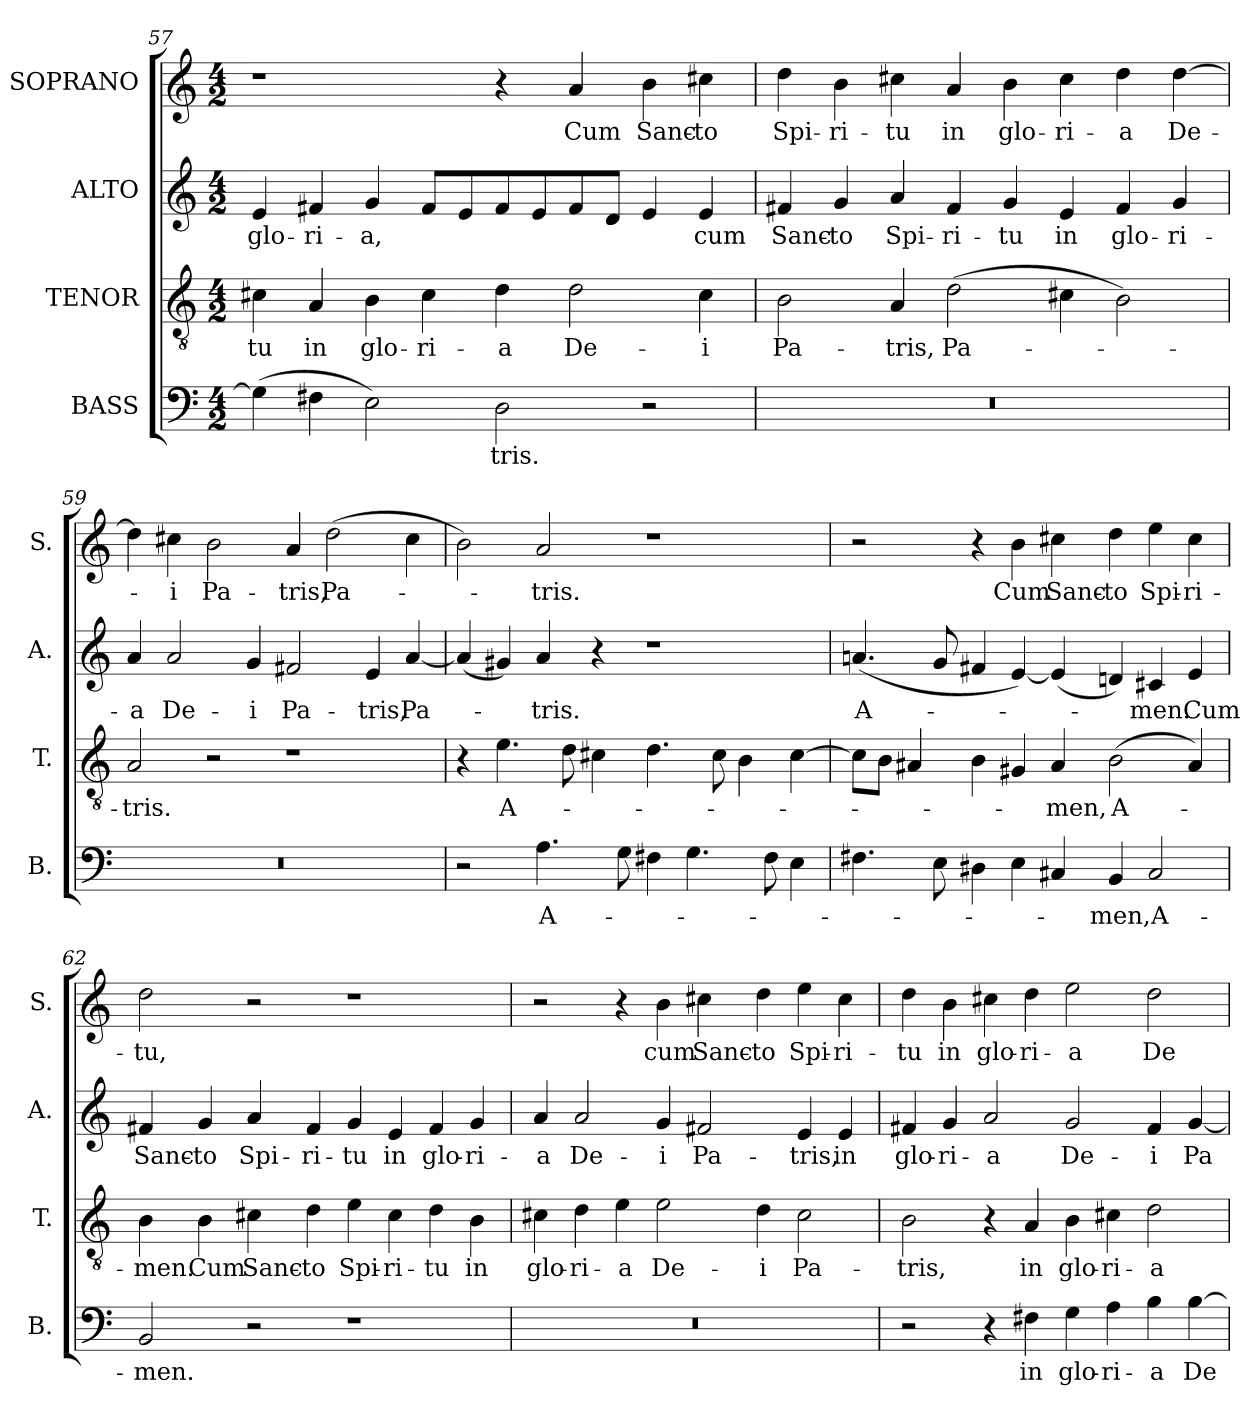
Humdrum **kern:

**kern	**text	**kern	**text	**kern	**text	**kern	**text
*part4	*part4	*part3	*part3	*part2	*part2	*part1	*part1
*staff4	*staff4	*staff3	*staff3	*staff2	*staff2	*staff1	*staff1
*I"BASS	*	*I"TENOR	*	*I"ALTO	*	*I"SOPRANO	*
*I'B.	*	*I'T.	*	*I'A.	*	*I'S.	*
*clefF4	*	*clefGv2	*	*clefG2	*	*clefG2	*
*	*	*ITrd7c12	*	*	*	*	*
*k[]	*	*k[]	*	*k[]	*	*k[]	*
*M4/2	*	*M4/2	*	*M4/2	*	*M4/2	*
=57	=57	=57	=57	=57	=57	=57	=57
!	!	!	!LO:LY:b	!	!LO:LY:b	!	!
(4G\]	.	4C#X\	-tu	4e/	glo-	1r	.
!	!	!	!LO:LY:b	!	!LO:LY:b	!	!
4F#X\	.	4AA/	in	4f#X/	-ri-	.	.
!	!	!	!LO:LY:b	!	!LO:LY:b	!	!
2E\)	.	4BB\	glo-	4g/	-a,	.	.
!	!	!	!LO:LY:b	!	!	!	!
.	.	4C#\	-ri-	8f#/L	.	.	.
.	.	.	.	8e/	.	.	.
!	!LO:LY:b	!	!LO:LY:b	!	!	!	!
2D\	-tris.	4D\	-a	8f#/	.	4r	.
.	.	.	.	8e/	.	.	.
!	!	!	!LO:LY:b	!	!	!	!LO:LY:b
.	.	2D\	De-	8f#/	.	4a/	Cum
.	.	.	.	8d/J	.	.	.
!	!	!	!	!	!	!	!LO:LY:b
2r	.	.	.	4e/	.	4b\	Sanc-
!	!	!	!LO:LY:b	!	!LO:LY:b	!	!LO:LY:b
.	.	4C#\	-i	4e/	cum	4cc#X\	-to
!!LO:LB:g=z
=58	=58	=58	=58	=58	=58	=58	=58
!	!	!	!LO:LY:b	!	!LO:LY:b	!	!LO:LY:b
0r	.	2BB\	Pa-	4f#X/	Sanc-	4dd\	Spi-
!	!	!	!	!	!LO:LY:b	!	!LO:LY:b
.	.	.	.	4g/	-to	4b\	-ri-
!	!	!	!LO:LY:b	!	!LO:LY:b	!	!LO:LY:b
.	.	4AA/	-tris,	4a/	Spi-	4cc#X\	-tu
!	!	!	!LO:LY:b	!	!LO:LY:b	!	!LO:LY:b
.	.	(2D\	Pa-	4f#/	-ri-	4a/	in
!	!	!	!	!	!LO:LY:b	!	!LO:LY:b
.	.	.	.	4g/	-tu	4b\	glo-
!	!	!	!	!	!LO:LY:b	!	!LO:LY:b
.	.	4C#X\	.	4e/	in	4cc#\	-ri-
!	!	!	!	!	!LO:LY:b	!	!LO:LY:b
.	.	2BB\)	.	4f#/	glo-	4dd\	-a
!	!	!	!	!	!LO:LY:b	!	!LO:LY:b
.	.	.	.	4g/	-ri-	[4dd\	De-
=59	=59	=59	=59	=59	=59	=59	=59
!	!	!	!LO:LY:b	!	!LO:LY:b	!	!
0r	.	2AA/	-tris.	4a/	-a	4dd\]	.
!	!	!	!	!	!LO:LY:b	!	!LO:LY:b
.	.	.	.	2a/	De-	4cc#X\	-i
!	!	!	!	!	!	!	!LO:LY:b
.	.	2r	.	.	.	2b\	Pa-
!	!	!	!	!	!LO:LY:b	!	!
.	.	.	.	4g/	-i	.	.
!	!	!	!	!	!LO:LY:b	!	!LO:LY:b
.	.	1r	.	2f#X/	Pa-	4a/	-tris,
!	!	!	!	!	!	!	!LO:LY:b
.	.	.	.	.	.	(2dd\	Pa-
!	!	!	!	!	!LO:LY:b	!	!
.	.	.	.	4e/	-tris,	.	.
!	!	!	!	!	!LO:LY:b	!	!
.	.	.	.	[4a/	Pa-	4cc#\	.
=60	=60	=60	=60	=60	=60	=60	=60
2r	.	4r	.	(4a/]	.	2b\)	.
!	!	!	!LO:LY:b	!	!	!	!
.	.	4.E\	A-	4g#X/)	.	.	.
!	!LO:LY:b	!	!	!	!LO:LY:b	!	!LO:LY:b
4.A\	A-	.	.	4a/	-tris.	2a/	-tris.
.	.	8D\	.	.	.	.	.
.	.	4C#X\	.	4r	.	.	.
8G\	.	.	.	.	.	.	.
4F#X\	.	4.D\	.	1r	.	1r	.
4.G\	.	.	.	.	.	.	.
.	.	8C#\	.	.	.	.	.
.	.	4BB\	.	.	.	.	.
8F#\	.	.	.	.	.	.	.
4E\	.	[4C#\	.	.	.	.	.
=61	=61	=61	=61	=61	=61	=61	=61
!	!	!	!	!	!LO:LY:b	!	!
4.F#X\	.	8C#\L]	.	(4.an/	A-	2r	.
.	.	8BB\J	.	.	.	.	.
.	.	4AA#X/	.	.	.	.	.
8E\	.	.	.	8g/	.	.	.
4D#X\	.	4BB\	.	4f#X/	.	4r	.
!	!	!	!	!	!	!	!LO:LY:b
4E\	.	4GG#X/	.	[4e/)	.	4b\	Cum
!	!	!	!LO:LY:b	!	!	!	!LO:LY:b
4C#X/	.	4AA#/	-men,	(4e/]	.	4cc#X\	Sanc-
!	!LO:LY:b	!	!LO:LY:b	!	!	!	!LO:LY:b
4BB/	-men,	(2BB\	A-	4dn/)	.	4dd\	-to
!	!LO:LY:b	!	!	!	!LO:LY:b	!	!LO:LY:b
2C#/	A-	.	.	4c#X/	-men.	4ee\	Spi-
!	!	!	!	!	!LO:LY:b	!	!LO:LY:b
.	.	4AA#/)	.	4e/	Cum	4cc#\	-ri-
!!LO:LB:g=z
=62	=62	=62	=62	=62	=62	=62	=62
!	!LO:LY:b	!	!LO:LY:b	!	!LO:LY:b	!	!LO:LY:b
2BB/	-men.	4BB\	-men.	4f#X/	Sanc-	2dd\	-tu,
!	!	!	!LO:LY:b	!	!LO:LY:b	!	!
.	.	4BB\	Cum	4g/	-to	.	.
!	!	!	!LO:LY:b	!	!LO:LY:b	!	!
2r	.	4C#X\	Sanc-	4a/	Spi-	2r	.
!	!	!	!LO:LY:b	!	!LO:LY:b	!	!
.	.	4D\	-to	4f#/	-ri-	.	.
!	!	!	!LO:LY:b	!	!LO:LY:b	!	!
1r	.	4E\	Spi-	4g/	-tu	1r	.
!	!	!	!LO:LY:b	!	!LO:LY:b	!	!
.	.	4C#\	-ri-	4e/	in	.	.
!	!	!	!LO:LY:b	!	!LO:LY:b	!	!
.	.	4D\	-tu	4f#/	glo-	.	.
!	!	!	!LO:LY:b	!	!LO:LY:b	!	!
.	.	4BB\	in	4g/	-ri-	.	.
=63	=63	=63	=63	=63	=63	=63	=63
!	!	!	!LO:LY:b	!	!LO:LY:b	!	!
0r	.	4C#X\	glo-	4a/	-a	2r	.
!	!	!	!LO:LY:b	!	!LO:LY:b	!	!
.	.	4D\	-ri-	2a/	De-	.	.
!	!	!	!LO:LY:b	!	!	!	!
.	.	4E\	-a	.	.	4r	.
!	!	!	!LO:LY:b	!	!LO:LY:b	!	!LO:LY:b
.	.	2E\	De-	4g/	-i	4b\	cum
!	!	!	!	!	!LO:LY:b	!	!LO:LY:b
.	.	.	.	2f#X/	Pa-	4cc#X\	Sanc-
!	!	!	!LO:LY:b	!	!	!	!LO:LY:b
.	.	4D\	-i	.	.	4dd\	-to
!	!	!	!LO:LY:b	!	!LO:LY:b	!	!LO:LY:b
.	.	2C#\	Pa-	4e/	-tris,	4ee\	Spi-
!	!	!	!	!	!LO:LY:b	!	!LO:LY:b
.	.	.	.	4e/	in	4cc#\	-ri-
=64	=64	=64	=64	=64	=64	=64	=64
!	!	!	!LO:LY:b	!	!LO:LY:b	!	!LO:LY:b
2r	.	2BB\	-tris,	4f#X/	glo-	4dd\	-tu
!	!	!	!	!	!LO:LY:b	!	!LO:LY:b
.	.	.	.	4g/	-ri-	4b\	in
!	!	!	!	!	!LO:LY:b	!	!LO:LY:b
4r	.	4r	.	2a/	-a	4cc#X\	glo-
!	!LO:LY:b	!	!LO:LY:b	!	!	!	!LO:LY:b
4F#X\	in	4AA/	in	.	.	4dd\	-ri-
!	!LO:LY:b	!	!LO:LY:b	!	!LO:LY:b	!	!LO:LY:b
4G\	glo-	4BB\	glo-	2g/	De-	2ee\	-a
!	!LO:LY:b	!	!LO:LY:b	!	!	!	!
4A\	-ri-	4C#X\	-ri-	.	.	.	.
!	!LO:LY:b	!	!LO:LY:b	!	!LO:LY:b	!	!LO:LY:b
4B\	-a	2D\	-a	4f#/	-i	2dd\	De-
!	!LO:LY:b	!	!	!	!LO:LY:b	!	!
[4B\	De-	.	.	[4g/	Pa-	.	.
=	=	=	=	=	=	=	=
*-	*-	*-	*-	*-	*-	*-	*-
